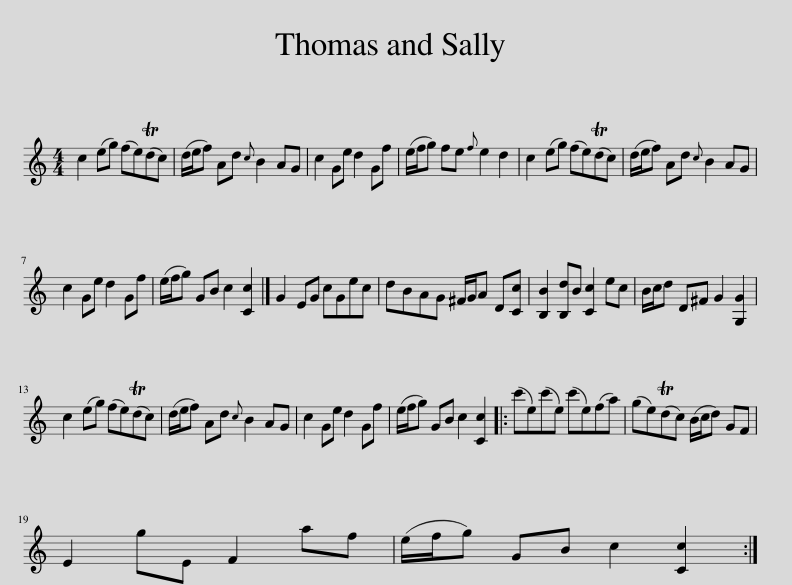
X:1
L:1/8
M:4/4
I:linebreak $
K:C
V:1 treble
V:1
 c2 (eg) (fe)(Tdc) | (d/e/f) Ad{c} B2 AG | c2 Ge d2 Gf | (e/f/g) fe{f} e2 d2 | c2 (eg) (fe)(Tdc) | %5
 (d/e/f) Ad{c} B2 AG |$ c2 Ge d2 Gf | (e/f/g) GB c2 [Cc]2 |] G2 EG cGec | dBAG ^F/G/A D[Cc] | %10
 [B,B]2 [B,d]B [Cc]2 ec | B/c/d D^F G2 [G,G]2 |$ c2 (eg) (fe)(Tdc) | (d/e/f) Ad{c} B2 AG | c2 Ge d2 Gf | %15
 (e/f/g) GB c2 [Cc]2 |: (c'e)(c'e) (c'e)(fa) | (ge)(Tdc) (B/c/d) GF |$ E2 gE F2 af | (e/f/g) GB c2 [Cc]2 :| %20
